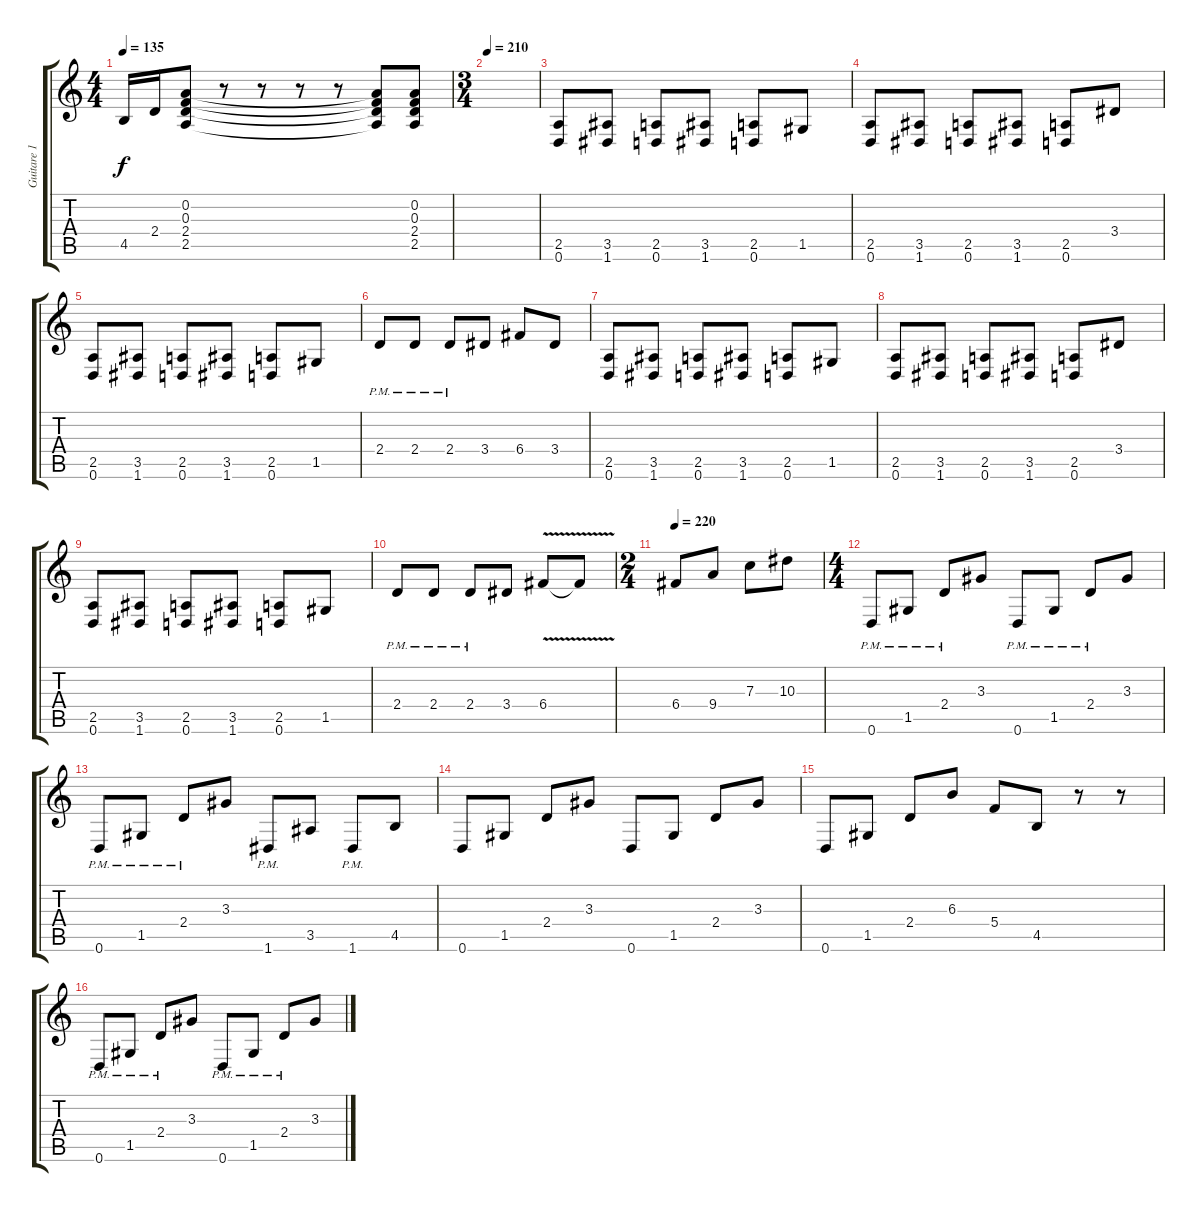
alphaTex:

\track ("Guitare 1" "Guitare 1") {instrument distortionguitar}
\staff {score tabs}
\tuning (D4 A3 F3 C3 G2 D2) {hide}
\ts (4 4)
\tempo 135
\clef g2
\ks c
4.5.16{dy f} 2.4.16 (0.2 0.3 2.4 2.5).8 r.8 r.8 r.8 r.8 (0.2{t} 0.3{t} 2.4{t} 2.5{t}).8 (0.2 0.3 2.4 2.5).8 |
\ts (3 4)
\tempo 210
|
(2.5 0.6).8 (3.5 1.6).8 (2.5 0.6).8 (3.5 1.6).8 (2.5 0.6).8 1.5.8 |
(2.5 0.6).8 (3.5 1.6).8 (2.5 0.6).8 (3.5 1.6).8 (2.5 0.6).8 3.4.8 |
(2.5 0.6).8 (3.5 1.6).8 (2.5 0.6).8 (3.5 1.6).8 (2.5 0.6).8 1.5.8 |
2.4{pm}.8 2.4{pm}.8 2.4{pm}.8 3.4.8 6.4.8 3.4.8 |
(2.5 0.6).8 (3.5 1.6).8 (2.5 0.6).8 (3.5 1.6).8 (2.5 0.6).8 1.5.8 |
(2.5 0.6).8 (3.5 1.6).8 (2.5 0.6).8 (3.5 1.6).8 (2.5 0.6).8 3.4.8 |
(2.5 0.6).8 (3.5 1.6).8 (2.5 0.6).8 (3.5 1.6).8 (2.5 0.6).8 1.5.8 |
2.4{pm}.8 2.4{pm}.8 2.4{pm}.8 3.4.8 6.4{v}.8 6.4{t}.8 |
\ts (2 4)
\tempo 220
6.4.8 9.4.8 7.3.8 10.3.8 |
\ts (4 4)
0.6{pm}.8 1.5{pm}.8 2.4{pm}.8 3.3.8 0.6{pm}.8 1.5{pm}.8 2.4{pm}.8 3.3.8 |
0.6{pm}.8 1.5{pm}.8 2.4{pm}.8 3.3.8 1.6{pm}.8 3.5.8 1.6{pm}.8 4.5.8 |
0.6.8 1.5.8 2.4.8 3.3.8 0.6.8 1.5.8 2.4.8 3.3.8 |
0.6.8 1.5.8 2.4.8 6.3.8 5.4.8 4.5.8 r.8 r.8 |
0.6{pm}.8 1.5{pm}.8 2.4{pm}.8 3.3.8 0.6{pm}.8 1.5{pm}.8 2.4{pm}.8 3.3.8
